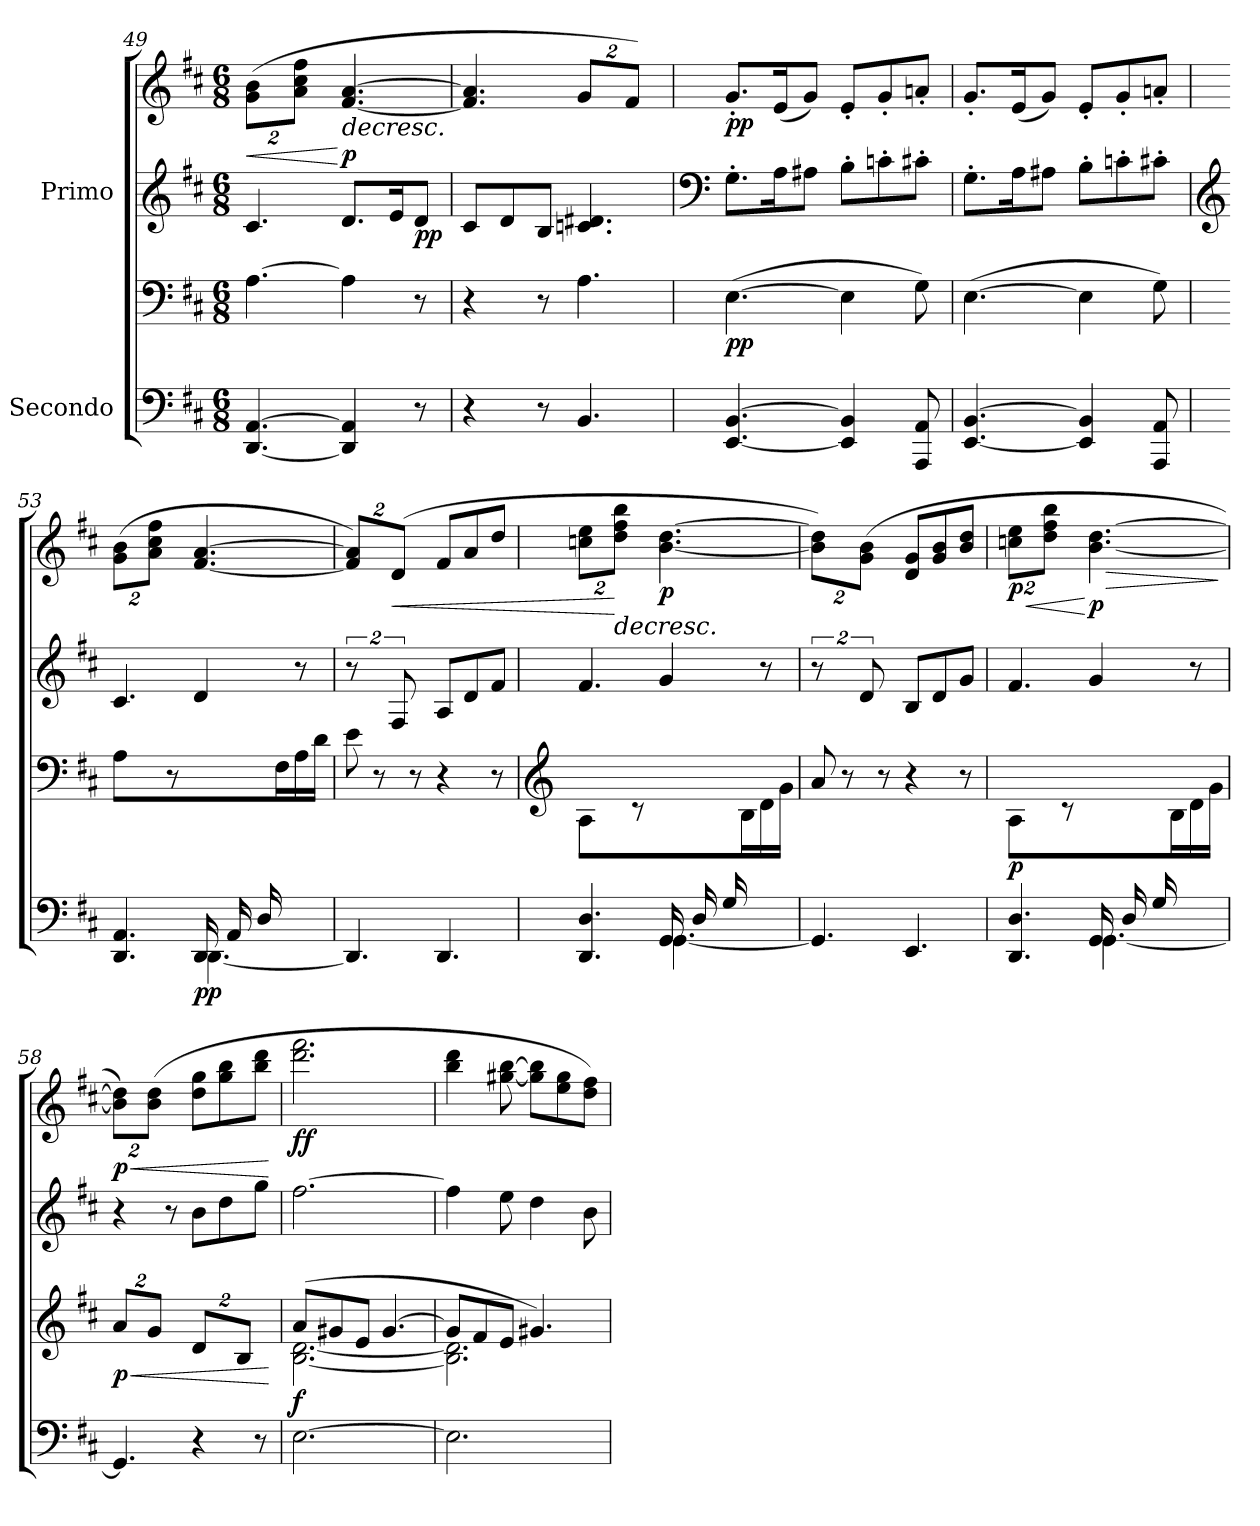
**kern	**kern	**dynam	**kern	**kern	**dynam
*part2	*part2	*part2	*part1	*part1	*part1
*staff4	*staff3	*staff3/4	*staff2	*staff1	*staff1/2
*I"Secondo	*	*	*I"Primo	*	*
*clefF4	*clefF4	*	*clefG2	*clefG2	*
*k[f#c#]	*k[f#c#]	*	*k[f#c#]	*k[f#c#]	*
*M6/8	*M6/8	*	*M6/8	*M6/8	*
*	*	*	*	*Xbrackettup	*
=49	=49	=49	=49	=49	=49
!	!	!	!	!	!LO:HP:b
[4.DD/ [4.AA/	[4.A\	.	4.c#/	(>16%3g\ 16%3b\L	<
.	.	.	.	16%3a\ 16%3cc#\ 16%3ff#\J	.
!	!	!	!	!	!LO:HP:n=1:b
!	!	!	!	!	!LO:DY:n=1:b
4DD/] 4AA/]	4A\]	.	8.d/L	[4.f#/ [4.a/	[ > p
.	.	.	16e/K	.	.
!	!	!	!	!	!LO:DY:n=2:b=2
8r	8r	.	8d/J	.	pp
.	.	.	.	.	]
!!LO:LB:g=z
=50	=50	=50	=50	=50	=50
4r	4r	.	8c#/L	4.f#/] 4.a/]	.
.	.	.	8d/	.	.
8r	8r	.	8B/J	.	.
*	*	*	*	*MM114	*
4.BB/	4.A\	.	4.cn/ 4.d#X/	16%3g/L	.
.	.	.	.	16%3f#/J)	.
=51	=51	=51	=51	=51	=51
*	*	*	*clefF4	*	*
*	*	*	*	*MM120	*
!	!	!LO:DY:b	!	!	!LO:DY:b
[4.EE/ [4.BB/	(>[4.E\	pp	8.G'\L	8.g'/L	pp
.	.	.	16A\K	(<16e/K	.
.	.	.	8A#X\J	8g/J)	.
4EE/] 4BB/]	4E\]	.	8B'\L	8e'/L	.
.	.	.	8cn'\	8g'/	.
8AAA/ 8AA/	8G\)	.	8c#X'\J	8an'/J	.
=52	=52	=52	=52	=52	=52
[4.EE/ [4.BB/	(>[4.E\	.	8.G'\L	8.g'/L	.
.	.	.	16A\K	(<16e/K	.
.	.	.	8A#X\J	8g/J)	.
4EE/] 4BB/]	4E\]	.	8B'\L	8e'/L	.
.	.	.	8cn'\	8g'/	.
8AAA/ 8AA/	8G\)	.	8c#X'\J	8an'/J	.
=53	=53	=53	=53	=53	=53
*	*	*	*clefG2	*	*
*^	*	*	*	*	*
4.ryy	4.DD/ 4.AA/	4A\	.	4.c#/	(>16%3g\ 16%3b\L	.
.	.	.	.	.	16%3a\ 16%3cc#\ 16%3ff#\J	.
.	.	8r	.	.	.	.
!	!	!	!LO:DY:b=2	!	!	!
(>16DD/LL	[4.DD\	8.ryy	pp	4d/	[4.f#/ [4.a/	.
16AA/	.	.	.	.	.	.
16D/	.	.	.	.	.	.
8.ryy	.	16F#\	.	.	.	.
.	.	16A\	.	8r	.	.
.	.	16d\JJ	.	.	.	.
*v	*v	*	*	*	*	*
=54	=54	=54	=54	=54	=54
4.DD/]	8e\)	.	16%3r	16%3f#/] 16%3a/]L)	.
.	8r	.	.	.	.
!	!	!	!	!	!LO:HP:b
.	.	.	16%3F#/	(>16%3d/J	<
.	8r	.	.	.	.
4.DD/	4r	.	8A/L	8f#/L	.
.	.	.	8d/	8a/	.
.	8r	.	8f#/J	8dd/J	.
!!LO:PB:g=z
=55	=55	=55	=55	=55	=55
*	*clefG2	*	*	*	*
*^	*	*	*	*	*
4.ryy	4.DD/ 4.D/	4A/	.	4.f#/	16%3ccn\ 16%3ee\L	.
!	!	!	!	!	!	!LO:HP:n=1:b
.	.	.	.	.	16%3dd\ 16%3ff#\ 16%3bb\J	[ >
.	.	8r	.	.	.	.
!	!	!	!	!	!	!LO:DY:b
(>16GG/LL	[4.GG\	8.ryy	.	4g/	[4.b\ [4.dd\	p
16D/	.	.	.	.	.	.
16G/	.	.	.	.	.	.
8.ryy	.	16B\	.	.	.	.
.	.	16d\	.	8r	.	.
.	.	16g\JJ	.	.	.	.
*v	*v	*	*	*	*	*
.	.	.	.	.	]
=56	=56	=56	=56	=56	=56
4.GG/]	8a/)	.	16%3r	16%3b\] 16%3dd\]L)	.
.	8r	.	.	.	.
.	.	.	16%3d/	(>16%3g\ 16%3b\J	.
.	8r	.	.	.	.
4.EE/	4r	.	8B/L	8d/ 8g/L	.
.	.	.	8d/	8g/ 8b/	.
.	8r	.	8g/J	8b/ 8dd/J	.
=57	=57	=57	=57	=57	=57
*^	*	*	*	*	*
!	!	!	!LO:DY:b	!	!	!LO:HP:b
!	!	!	!	!	!	!LO:DY:n=1:b
4.ryy	4.DD/ 4.D/	4A/	p	4.f#/	16%3ccn\ 16%3ee\L	< p
.	.	.	.	.	16%3dd\ 16%3ff#\ 16%3bb\J	.
.	.	8r	.	.	.	.
!	!	!	!	!	!	!LO:HP:n=1:b
!	!	!	!	!	!	!LO:DY:n=2:b
(>16GG/LL	[4.GG\	8.ryy	.	4g/	[4.b\ [4.dd\	[ > p
16D/	.	.	.	.	.	.
16G/	.	.	.	.	.	.
8.ryy	.	16B\	.	.	.	.
.	.	16d\	.	8r	.	.
.	.	16g\JJ	.	.	.	.
*v	*v	*	*	*	*	*
.	.	.	.	.	]
=58	=58	=58	=58	=58	=58
*	*Xbrackettup	*	*	*	*
!	!	!LO:HP:b	!	!	!LO:HP:b
!	!	!LO:DY:n=1:b	!	!	!LO:DY:n=1:b
4.GG/]	16%3a/L	< p	4r	16%3b\] 16%3dd\]L)	< p
.	16%3g/J	.	.	(>16%3b\ 16%3dd\J	.
.	.	.	8r	.	.
4r	16%3d/L	.	8b\L	8dd\ 8gg\L	.
.	.	.	8dd\	8gg\ 8bb\	.
.	16%3B/J)	.	.	.	.
8r	.	.	8gg\J	8bb\ 8ddd\J	.
.	.	[	.	.	[
=59	=59	=59	=59	=59	=59
*	*^	*	*	*	*
!	!	!	!LO:DY:b	!	!	!LO:DY:b
!	!	!	!	!	!	!LO:DY:n=1:b
[2.E\	(>8a/L	[2.B\ [2.d\	f	[2.ff#\	2.ddd\ 2.fff#\	f f
.	8g#X/	.	.	.	.	.
.	8e/J	.	.	.	.	.
.	[4.g#/	.	.	.	.	.
!!LO:LB:g=z
=60	=60	=60	=60	=60	=60	=60
2.E\]	8g#/L]	2.B\] 2.d\]	.	4ff#\]	4bb\ 4ddd\	.
.	8f#/	.	.	.	.	.
.	8e/J	.	.	8ee\	[8gg#X\ [8bb\	.
.	4.g#X/)	.	.	4dd\	8gg#\] 8bb\]L	.
.	.	.	.	.	8ee\ 8gg#\	.
.	.	.	.	8b\	8dd\ 8ff#\J)	.
*	*v	*v	*	*	*	*
=	=	=	=	=	=
*-	*-	*-	*-	*-	*-
